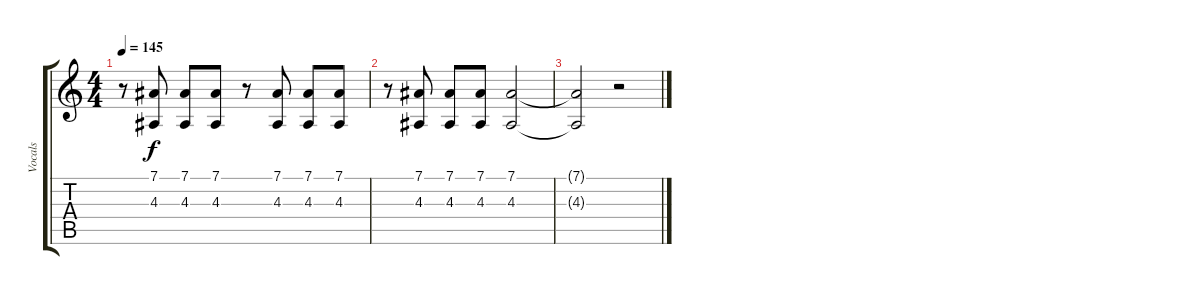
\track ("Vocals" "Vocals") {instrument flute}
\staff {score tabs}
\tuning (Eb4 Bb3 Gb3 Db3 Ab2 Eb2) {hide}
\ts (4 4)
\tempo 145
\clef g2
\ks c
r.8{dy f} (7.1 4.3).8 (7.1 4.3).8 (7.1 4.3).8 r.8 (7.1 4.3).8 (7.1 4.3).8 (7.1 4.3).8 |
r.8 (7.1 4.3).8 (7.1 4.3).8 (7.1 4.3).8 (7.1 4.3).2 |
(7.1{t} 4.3{t}).2 r.2
